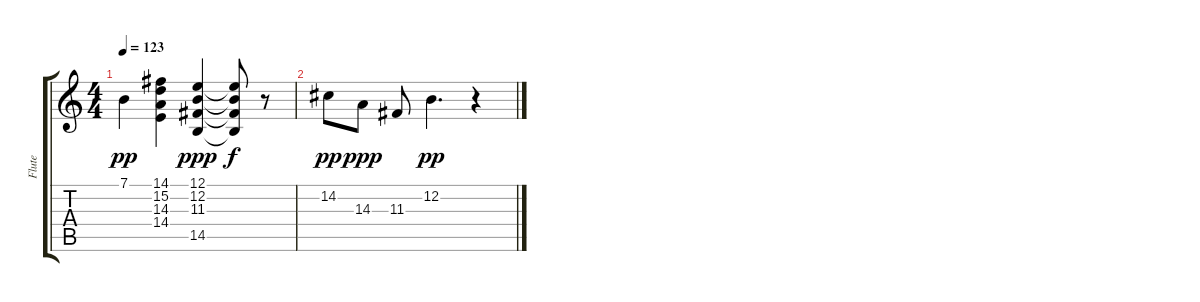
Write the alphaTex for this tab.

\track ("Flute" "Flute") {instrument flute}
\staff {score tabs}
\tuning (E4 B3 G3 D3 A2 E2) {hide}
\ts (4 4)
\tempo 123
\clef g2
\ks c
7.1.4{dy pp} (14.1 15.2 14.3 14.4).4 (12.1 12.2 11.3 14.5).4{dy ppp} (12.1{t} 12.2{t} 11.3{t} 14.5{t}).8{dy f} r.8 |
14.2.8{dy pp} 14.3.8{dy ppp} 11.3.8 12.2.4{d dy pp} r.4
